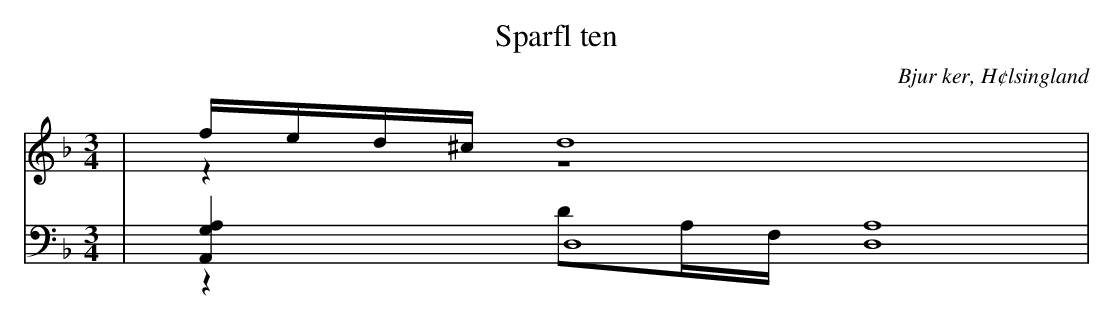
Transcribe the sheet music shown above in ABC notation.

X:1
T: Sparfl ten
O: Bjur ker, H¢lsingland
M: 3/4
L: 1/8
K: Dm
V:1
V:2 merge
V:3
V:4 merge
V:1
|f/e/d/^c/ d8|
V:2
|2 z2 z8|
V:3 clef=bass
|[A,,2G,2A,2] D,8|
V:4 clef=bass
|z2 DA,/F,/ [A,8D,8]|
